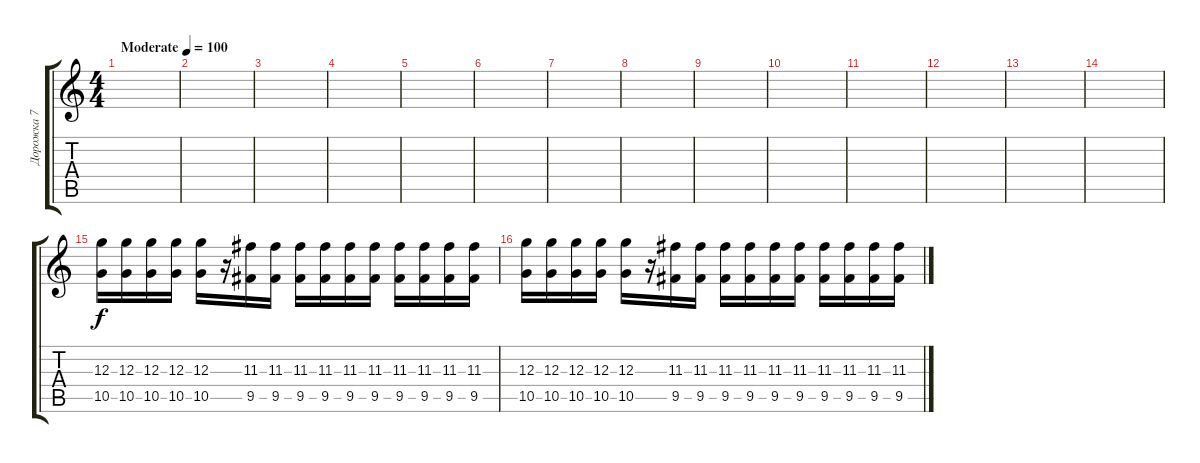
\track ("Дорожка 7" "Дорожка 7") {instrument distortionguitar}
\staff {score tabs}
\tuning (E4 B3 G3 D3 A2 E2) {hide}
\ts (4 4)
\tempo (100 "Moderate")
\clef g2
\ks c
|
|
|
|
|
|
|
|
|
|
|
|
|
|
(12.3 10.5).16 (12.3 10.5).16 (12.3 10.5).16 (12.3 10.5).16 (12.3 10.5).16 r.16 (11.3 9.5).16 (11.3 9.5).16 (11.3 9.5).16 (11.3 9.5).16 (11.3 9.5).16 (11.3 9.5).16 (11.3 9.5).16 (11.3 9.5).16 (11.3 9.5).16 (11.3 9.5).16 |
(12.3 10.5).16 (12.3 10.5).16 (12.3 10.5).16 (12.3 10.5).16 (12.3 10.5).16 r.16 (11.3 9.5).16 (11.3 9.5).16 (11.3 9.5).16 (11.3 9.5).16 (11.3 9.5).16 (11.3 9.5).16 (11.3 9.5).16 (11.3 9.5).16 (11.3 9.5).16 (11.3 9.5).16
